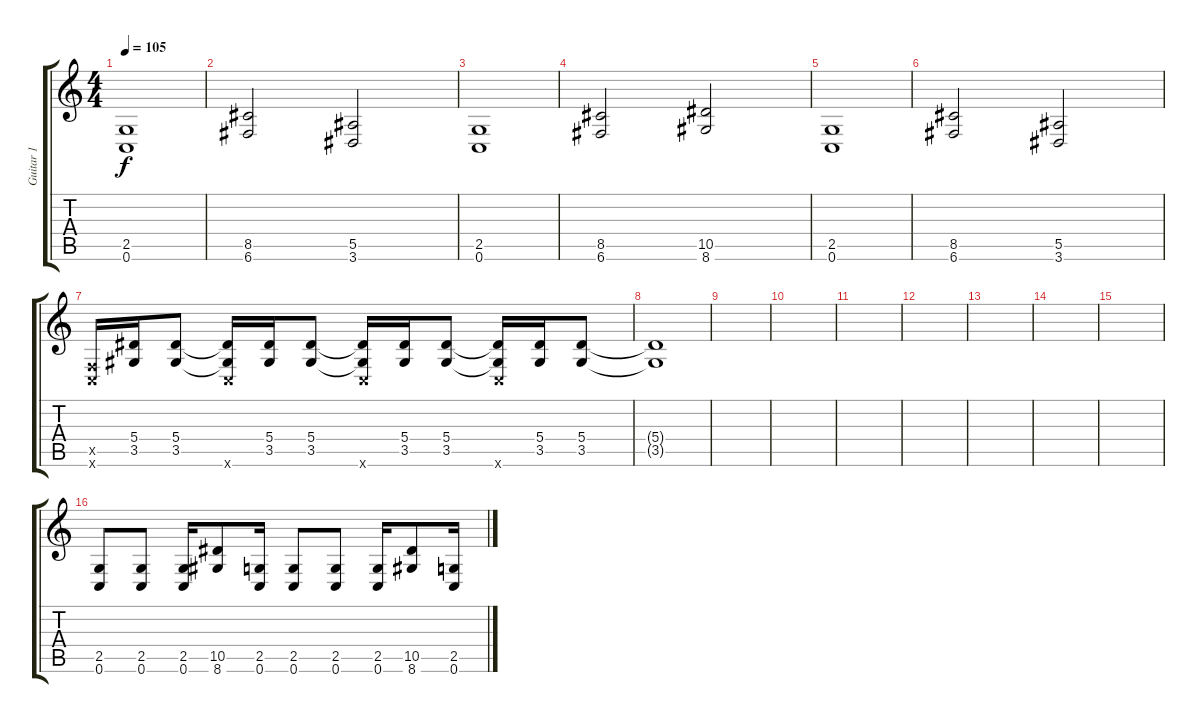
\track ("Guitar 1" "Guitar 1") {instrument distortionguitar}
\staff {score tabs}
\tuning (C4 G3 Eb3 Bb2 F2 C2) {hide}
\ts (4 4)
\tempo 105
\clef g2
\ks c
(2.5 0.6).1{dy f} |
(8.5 6.6).2 (5.5 3.6).2 |
(2.5 0.6).1 |
(8.5 6.6).2 (10.5 8.6).2 |
(2.5 0.6).1 |
(8.5 6.6).2 (5.5 3.6).2 |
(0.5{x} 0.6{x}).16 (5.4 3.5).16 (5.4 3.5).8 (5.4{t} 3.5{t} 0.6{x}).16 (5.4 3.5).16 (5.4 3.5).8 (5.4{t} 3.5{t} 0.6{x}).16 (5.4 3.5).16 (5.4 3.5).8 (5.4{t} 3.5{t} 0.6{x}).16 (5.4 3.5).16 (5.4 3.5).8 |
(5.4{t} 3.5{t}).1{volume 0} |
|
|
|
|
|
|
|
(2.5 0.6).8 (2.5 0.6).8 (2.5 0.6).16 (10.5 8.6).8 (2.5 0.6).16 (2.5 0.6).8 (2.5 0.6).8 (2.5 0.6).16 (10.5 8.6).8 (2.5 0.6).16
